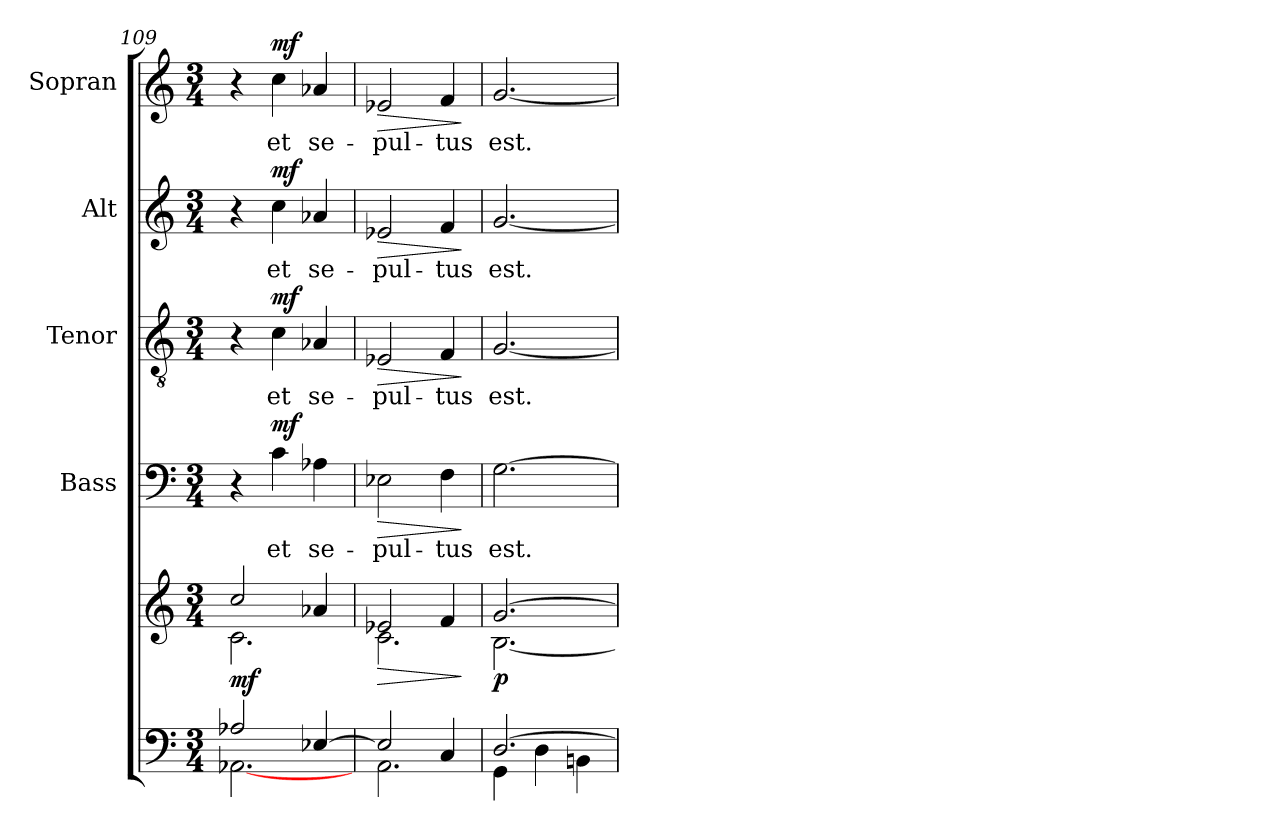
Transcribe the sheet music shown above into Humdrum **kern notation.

**kern	**kern	**dynam	**kern	**text	**dynam	**kern	**text	**dynam	**kern	**text	**dynam	**kern	**text	**dynam
*part5	*part5	*part5	*part4	*part4	*part4	*part3	*part3	*part3	*part2	*part2	*part2	*part1	*part1	*part1
*staff6	*staff5	*staff5/6	*staff4	*staff4	*staff4	*staff3	*staff3	*staff3	*staff2	*staff2	*staff2	*staff1	*staff1	*staff1
*	*	*	*I"Bass	*	*	*I"Tenor	*	*	*I"Alt	*	*	*I"Sopran	*	*
*	*	*	*I'B.	*	*	*I'T.	*	*	*I'A.	*	*	*I'S.	*	*
*clefF4	*clefG2	*	*clefF4	*	*	*clefGv2	*	*	*clefG2	*	*	*clefG2	*	*
*k[]	*k[]	*	*k[]	*	*	*k[]	*	*	*k[]	*	*	*k[]	*	*
*C:	*C:	*	*C:	*	*	*C:	*	*	*C:	*	*	*C:	*	*
*M3/4	*M3/4	*	*M3/4	*	*	*M3/4	*	*	*M3/4	*	*	*M3/4	*	*
=109	=109	=109	=109	=109	=109	=109	=109	=109	=109	=109	=109	=109	=109	=109
*^	*^	*	*	*	*	*	*	*	*	*	*	*	*	*
!	!	!	!	!LO:DY:b	!	!	!	!	!	!	!	!	!	!	!	!
2A-X/	[<2.AA-X\	2cc/	2.c\	mf	4r	.	.	4r	.	.	4r	.	.	4r	.	.
!	!	!	!	!	!	!LO:LY:b	!LO:DY:a	!	!LO:LY:b	!LO:DY:a	!	!LO:LY:b	!LO:DY:a	!	!LO:LY:b	!LO:DY:a
.	.	.	.	.	4c\	et	mf	4c\	et	mf	4cc\	et	mf	4cc\	et	mf
!	!	!	!	!	!	!LO:LY:b	!	!	!LO:LY:b	!	!	!LO:LY:b	!	!	!LO:LY:b	!
[>4E-X/	.	4a-X/	.	.	4A-X\	se-	.	4A-X/	se-	.	4a-X/	se-	.	4a-X/	se-	.
=110	=110	=110	=110	=110	=110	=110	=110	=110	=110	=110	=110	=110	=110	=110	=110	=110
!	!	!	!	!LO:HP:b	!	!LO:LY:b	!LO:HP:b	!	!LO:LY:b	!LO:HP:b	!	!LO:LY:b	!LO:HP:b	!	!LO:LY:b	!LO:HP:b
2E-/]	2.AA\	2e-X/	2.c\	>	2E-X\	-pul-	>	2E-X/	-pul-	>	2e-X/	-pul-	>	2e-X/	-pul-	>
!	!	!	!	!	!	!LO:LY:b	!	!	!LO:LY:b	!	!	!LO:LY:b	!	!	!LO:LY:b	!
4C/	.	4f/	.	.	4F\	-tus	.	4F/	-tus	.	4f/	-tus	.	4f/	-tus	.
*v	*v	*	*	*	*	*	*	*	*	*	*	*	*	*	*	*
*	*v	*v	*	*	*	*	*	*	*	*	*	*	*	*	*
.	.	]	.	.	]	.	.	]	.	.	]	.	.	]
=111	=111	=111	=111	=111	=111	=111	=111	=111	=111	=111	=111	=111	=111	=111
*^	*^	*	*	*	*	*	*	*	*	*	*	*	*	*
!	!	!	!	!LO:DY:b	!	!LO:LY:b	!	!	!LO:LY:b	!	!	!LO:LY:b	!	!	!LO:LY:b	!
[>2.D/	4GG\	[>2.g/	[<2.B\	p	[2.G\	est.	.	[2.G/	est.	.	[2.g/	est.	.	[2.g/	est.	.
.	4D\	.	.	.	.	.	.	.	.	.	.	.	.	.	.	.
.	4BBn\	.	.	.	.	.	.	.	.	.	.	.	.	.	.	.
*v	*v	*	*	*	*	*	*	*	*	*	*	*	*	*	*	*
*	*v	*v	*	*	*	*	*	*	*	*	*	*	*	*	*
=	=	=	=	=	=	=	=	=	=	=	=	=	=	=
*-	*-	*-	*-	*-	*-	*-	*-	*-	*-	*-	*-	*-	*-	*-
